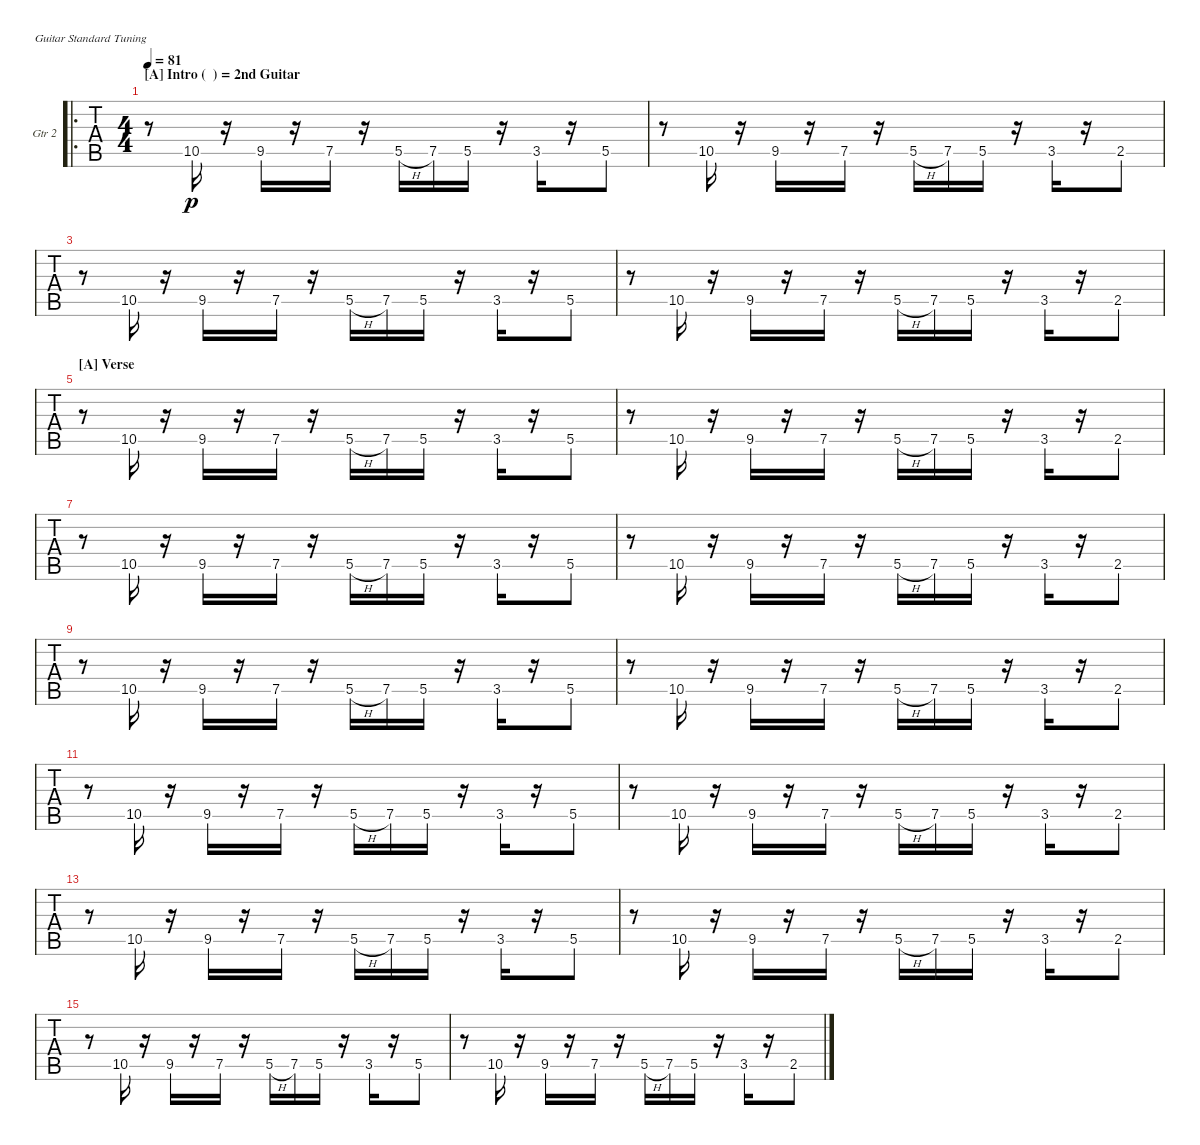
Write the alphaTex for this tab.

\bracketExtendMode nobrackets
\firstSystemTrackNameOrientation horizontal
\otherSystemsTrackNameOrientation horizontal
\defaultBarNumberDisplay FirstOfSystem
\track ("Guitar 2" "Gtr 2") {instrument distortionguitar}
\staff {tabs}
\tuning (E4 B3 G3 D3 A2 E2)
\ro
\ts (4 4)
\section ("A" "Intro (  ) = 2nd Guitar")
\tempo 81
\clef g2
\ks c
r.8{dy p instrument distortionguitar} 10.5.16 r.16 9.5.16 r.16 7.5.16 r.16 5.5{h}.16 7.5.16 5.5.16 r.16 3.5.16 r.16 5.5.8 |
r.8 10.5.16 r.16 9.5.16 r.16 7.5.16 r.16 5.5{h}.16 7.5.16 5.5.16 r.16 3.5.16 r.16 2.5.8 |
r.8 10.5.16 r.16 9.5.16 r.16 7.5.16 r.16 5.5{h}.16 7.5.16 5.5.16 r.16 3.5.16 r.16 5.5.8 |
r.8 10.5.16 r.16 9.5.16 r.16 7.5.16 r.16 5.5{h}.16 7.5.16 5.5.16 r.16 3.5.16 r.16 2.5.8 |
\section ("A" "Verse")
r.8 10.5.16 r.16 9.5.16 r.16 7.5.16 r.16 5.5{h}.16 7.5.16 5.5.16 r.16 3.5.16 r.16 5.5.8 |
r.8 10.5.16 r.16 9.5.16 r.16 7.5.16 r.16 5.5{h}.16 7.5.16 5.5.16 r.16 3.5.16 r.16 2.5.8 |
r.8 10.5.16 r.16 9.5.16 r.16 7.5.16 r.16 5.5{h}.16 7.5.16 5.5.16 r.16 3.5.16 r.16 5.5.8 |
r.8 10.5.16 r.16 9.5.16 r.16 7.5.16 r.16 5.5{h}.16 7.5.16 5.5.16 r.16 3.5.16 r.16 2.5.8 |
r.8 10.5.16 r.16 9.5.16 r.16 7.5.16 r.16 5.5{h}.16 7.5.16 5.5.16 r.16 3.5.16 r.16 5.5.8 |
r.8 10.5.16 r.16 9.5.16 r.16 7.5.16 r.16 5.5{h}.16 7.5.16 5.5.16 r.16 3.5.16 r.16 2.5.8 |
r.8 10.5.16 r.16 9.5.16 r.16 7.5.16 r.16 5.5{h}.16 7.5.16 5.5.16 r.16 3.5.16 r.16 5.5.8 |
r.8 10.5.16 r.16 9.5.16 r.16 7.5.16 r.16 5.5{h}.16 7.5.16 5.5.16 r.16 3.5.16 r.16 2.5.8 |
r.8 10.5.16 r.16 9.5.16 r.16 7.5.16 r.16 5.5{h}.16 7.5.16 5.5.16 r.16 3.5.16 r.16 5.5.8 |
r.8 10.5.16 r.16 9.5.16 r.16 7.5.16 r.16 5.5{h}.16 7.5.16 5.5.16 r.16 3.5.16 r.16 2.5.8 |
r.8 10.5.16 r.16 9.5.16 r.16 7.5.16 r.16 5.5{h}.16 7.5.16 5.5.16 r.16 3.5.16 r.16 5.5.8 |
r.8 10.5.16 r.16 9.5.16 r.16 7.5.16 r.16 5.5{h}.16 7.5.16 5.5.16 r.16 3.5.16 r.16 2.5.8
